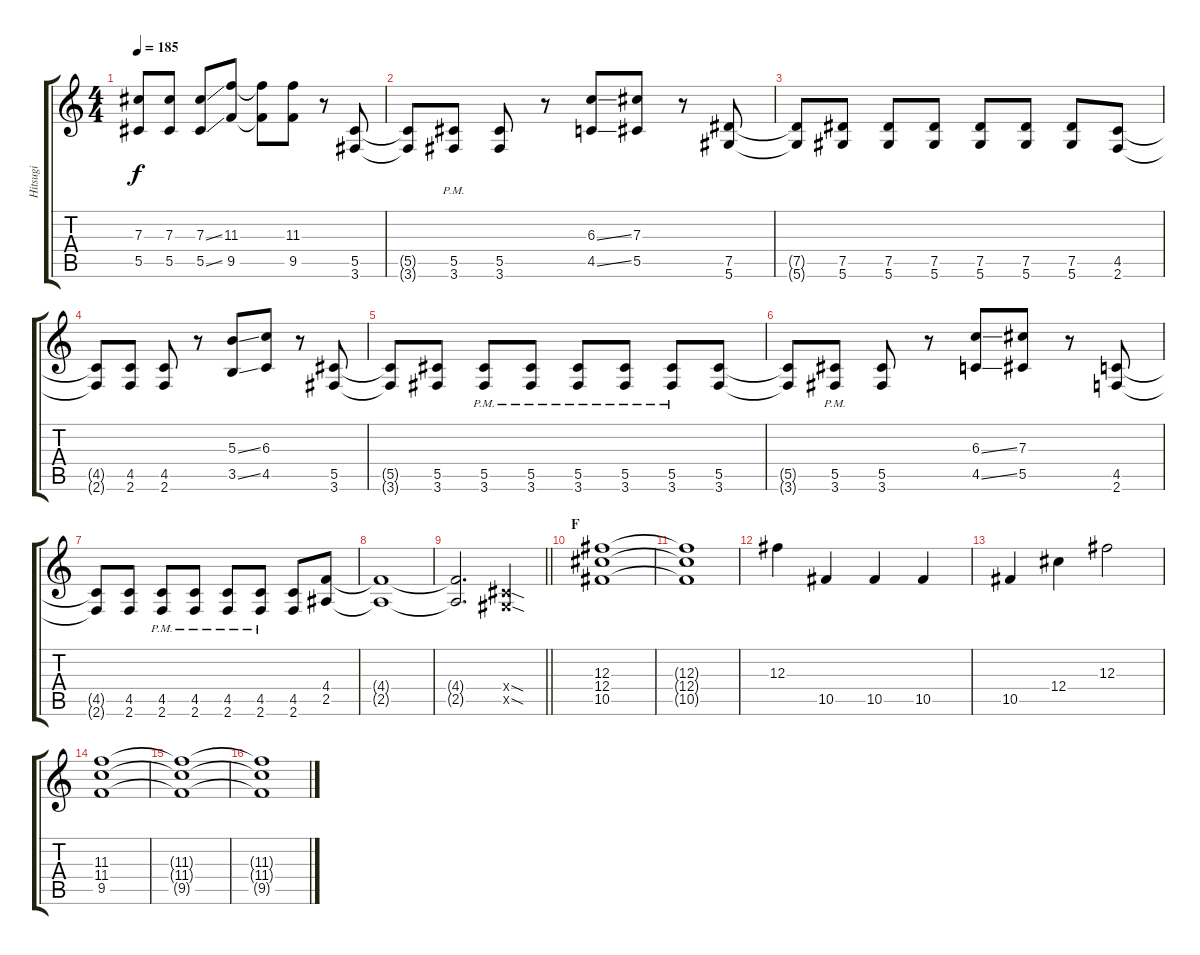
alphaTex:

\track ("Hitsugi" "Hitsugi") {instrument overdrivenguitar}
\staff {score tabs}
\tuning (Eb4 Bb3 Gb3 Db3 Ab2 Eb2) {hide}
\ts (4 4)
\tempo 185
\clef g2
\ks c
(7.3{t} 5.5{t}).8{dy f} (7.3 5.5).8 (7.3{ss} 5.5{ss}).8 (11.3 9.5).8 (11.3{t} 9.5{t}).8 (11.3 9.5).8 r.8 (5.5 3.6).8 |
(5.5{t} 3.6{t}).8 (5.5{pm} 3.6{pm}).8 (5.5 3.6).8 r.8 (6.3{ss} 4.5{ss}).8 (7.3 5.5).8 r.8 (7.5 5.6).8 |
(7.5{t} 5.6{t}).8 (7.5 5.6).8 (7.5 5.6).8 (7.5 5.6).8 (7.5 5.6).8 (7.5 5.6).8 (7.5 5.6).8 (4.5 2.6).8 |
(4.5{t} 2.6{t}).8 (4.5 2.6).8 (4.5 2.6).8 r.8 (5.3{ss} 3.5{ss}).8 (6.3 4.5).8 r.8 (5.5 3.6).8 |
(5.5{t} 3.6{t}).8 (5.5 3.6).8 (5.5{pm} 3.6{pm}).8 (5.5{pm} 3.6{pm}).8 (5.5{pm} 3.6{pm}).8 (5.5{pm} 3.6{pm}).8 (5.5{pm} 3.6{pm}).8 (5.5 3.6).8 |
(5.5{t} 3.6{t}).8 (5.5{pm} 3.6{pm}).8 (5.5 3.6).8 r.8 (6.3{ss} 4.5{ss}).8 (7.3 5.5).8 r.8 (4.5 2.6).8 |
(4.5{t} 2.6{t}).8 (4.5 2.6).8 (4.5{pm} 2.6{pm}).8 (4.5{pm} 2.6{pm}).8 (4.5{pm} 2.6{pm}).8 (4.5{pm} 2.6{pm}).8 (4.5 2.6).8 (4.4 2.5).8 |
(4.4{t} 2.5{t}).1 |
\barLineRight lightlight
(4.4{t} 2.5{t}).2{d} (0.4{sod x} 0.5{sod x}).4 |
\section ("" "F")
(12.3 12.4 10.5).1 |
(12.3{t} 12.4{t} 10.5{t}).1 |
12.3.4 10.5.4 10.5.4 10.5.4 |
10.5.4 12.4.4 12.3.2 |
(11.3 11.4 9.5).1 |
(11.3{t} 11.4{t} 9.5{t}).1 |
(11.3{t} 11.4{t} 9.5{t}).1
